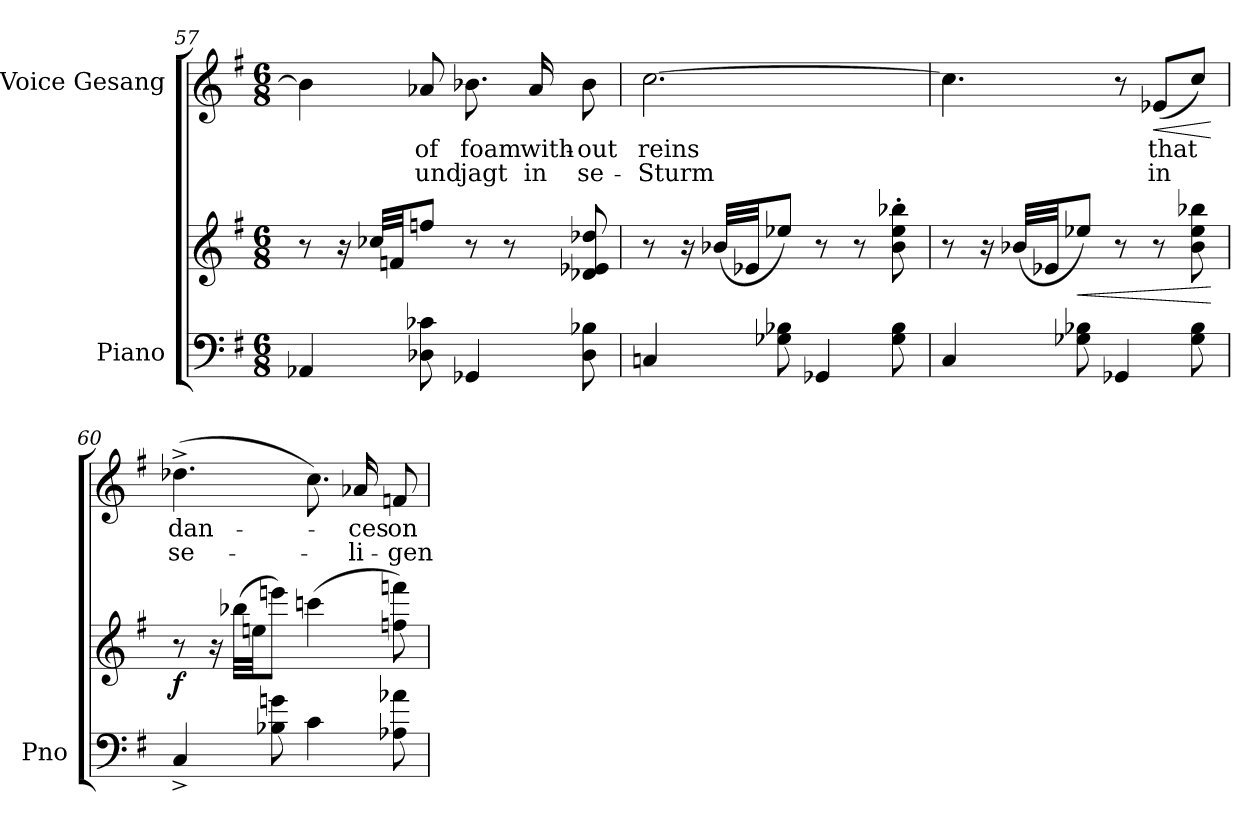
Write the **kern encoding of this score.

**kern	**kern	**dynam	**kern	**text	**text	**dynam
*part2	*part2	*part2	*part1	*part1	*part1	*part1
*staff3	*staff2	*staff2/3	*staff1	*staff1	*staff1	*staff1
*I"Piano	*	*	*I"Voice Gesang	*	*	*
*I'Pno	*	*	*	*	*	*
*clefF4	*clefG2	*	*clefG2	*	*	*
*k[f#]	*k[f#]	*	*k[f#]	*	*	*
*M6/8	*M6/8	*	*M6/8	*	*	*
=57	=57	=57	=57	=57	=57	=57
4AA-X/	8r	.	4b-\]	.	.	.
.	16r	.	.	.	.	.
.	32cc-X/LLL	.	.	.	.	.
.	32fn/JJ	.	.	.	.	.
!	!	!	!	!LO:LY:b	!LO:LY:b	!
8D-X\ 8c-X\	8ffn/J	.	8a-X/	of	und	.
!	!	!	!	!LO:LY:b	!LO:LY:b	!
4GG-X/	8r	.	8.b-X\	foam	jagt	.
.	8r	.	.	.	.	.
!	!	!	!	!LO:LY:b	!LO:LY:b	!
.	.	.	16a-/	with-	in	.
!	!	!	!	!LO:LY:b	!LO:LY:b	!
8D-\ 8B-X\	8d-X/ 8e-X/ 8dd-X/	.	8b-\	-out	se-	.
!!LO:PB:g=z
=58	=58	=58	=58	=58	=58	=58
!	!	!	!	!LO:LY:b	!LO:LY:b	!
4Cn/	8r	.	[2.cc\	reins	-Sturm	.
.	16r	.	.	.	.	.
.	(<32b-X/LLL	.	.	.	.	.
.	32e-X/JJ	.	.	.	.	.
8G-X\ 8B-X\	8ee-X/J)	.	.	.	.	.
4GG-X/	8r	.	.	.	.	.
.	8r	.	.	.	.	.
8G-\ 8B-\	8b-\' 8ee-\' 8bb-X\'	.	.	.	.	.
=59	=59	=59	=59	=59	=59	=59
4C/	8r	.	4.cc\]	.	.	.
.	16r	.	.	.	.	.
.	(<32b-X/LLL	.	.	.	.	.
.	32e-X/JJ	.	.	.	.	.
!	!	!LO:HP:b	!	!	!	!
8G-X\ 8B-X\	8ee-X/J)	<	.	.	.	.
4GG-X/	8r	.	8r	.	.	.
!	!	!	!	!LO:LY:b	!LO:LY:b	!LO:HP:b
.	8r	.	(<8e-X/L	that	in	<
8G-\ 8B-\	8b-\ 8ee-\ 8bb-X\	.	8cc/J)	.	.	.
.	.	[	.	.	.	[
=60	=60	=60	=60	=60	=60	=60
!	!	!LO:DY:b	!	!LO:LY:b	!LO:LY:b	!
4C^/	8r	f	(>4.dd-X^\	dan-	se-	.
.	16r	.	.	.	.	.
.	(>32bb-X\LLL	.	.	.	.	.
.	32een\JJ	.	.	.	.	.
8B-X\ 8gn\	8eeen\J)	.	.	.	.	.
4c\	(>4cccn\	.	8.cc\)	.	.	.
!	!	!	!	!LO:LY:b	!LO:LY:b	!
.	.	.	16a-X/	-ces	-li-	.
!	!	!	!	!LO:LY:b	!LO:LY:b	!
8A-X\ 8a-X\	8ffn\ 8fffn\)	.	8fn/	on	-gen	.
=	=	=	=	=	=	=
*-	*-	*-	*-	*-	*-	*-
